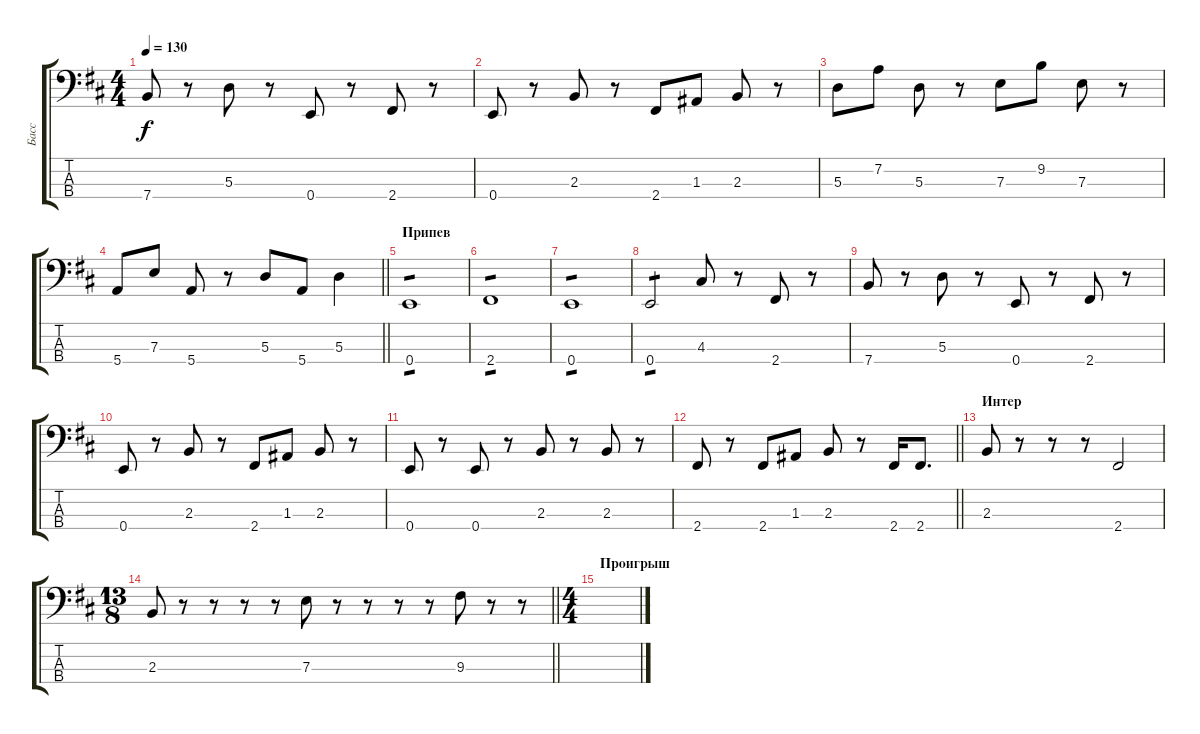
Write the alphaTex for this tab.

\track ("Басс" "Басс") {instrument electricbassfinger}
\staff {score tabs}
\tuning (G2 D2 A1 E1) {hide}
\ts (4 4)
\tempo 130
\clef f4
\ks bminor
7.4.8{dy f} r.8 5.3.8 r.8 0.4.8 r.8 2.4.8 r.8 |
0.4.8 r.8 2.3.8 r.8 2.4.8 1.3.8 2.3.8 r.8 |
5.3.8 7.2.8 5.3.8 r.8 7.3.8 9.2.8 7.3.8 r.8 |
\barLineRight lightlight
5.4.8 7.3.8 5.4.8 r.8 5.3.8 5.4.8 5.3.4 |
\section ("" "Припев")
0.4.1{tp 1} |
2.4.1{tp 1} |
0.4.1{tp 1} |
0.4.2{tp 1} 4.3.8 r.8 2.4.8 r.8 |
7.4.8 r.8 5.3.8 r.8 0.4.8 r.8 2.4.8 r.8 |
0.4.8 r.8 2.3.8 r.8 2.4.8 1.3.8 2.3.8 r.8 |
0.4.8 r.8 0.4.8 r.8 2.3.8 r.8 2.3.8 r.8 |
\barLineRight lightlight
2.4.8 r.8 2.4.8 1.3.8 2.3.8 r.8 2.4.16 2.4.8{d} |
\section ("" "Интер")
2.3.8 r.8 r.8 r.8 2.4.2 |
\ts (13 8)
\barLineRight lightlight
2.3.8 r.8 r.8 r.8 r.8 7.3.8 r.8 r.8 r.8 r.8 9.3.8 r.8 r.8 |
\ts (4 4)
\section ("" "Проигрыш")
